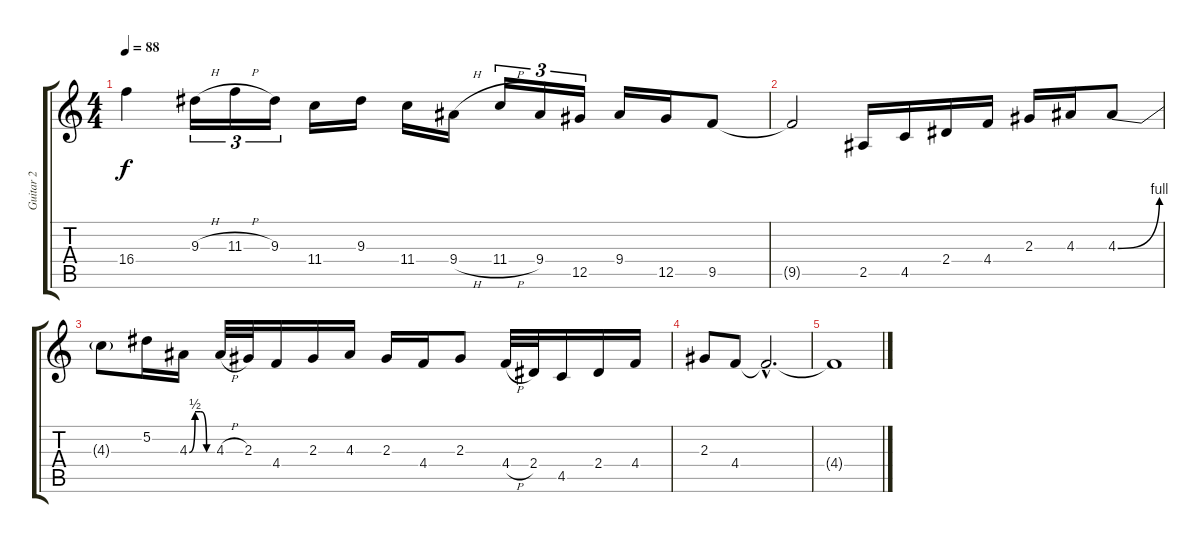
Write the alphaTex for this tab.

\track ("Guitar 2" "Guitar 2") {instrument distortionguitar}
\staff {score tabs}
\tuning (Eb4 Bb3 Gb3 Db3 Ab2 Db2) {hide}
\ts (4 4)
\tempo 88
\clef g2
\ks c
16.4.4{dy f} 9.3{h}.16{tu (3 2)} 11.3{h}.16{tu (3 2)} 9.3.16{tu (3 2)} 11.4.16 9.3.16 11.4.16 9.4{h}.16 11.4{h}.16{tu (3 2)} 9.4.16{tu (3 2)} 12.5.16{tu (3 2)} 9.4.16 12.5.16 9.5.8 |
9.5{t}.2 2.5.16 4.5.16 2.4.16 4.4.16 2.3.16 4.3.16 4.3{be (bend 0 0 60 4)}.8 |
4.3{t}.8 5.2.16 4.3{be (custom 0 0 15 2 30 2 45 0 60 0)}.16 4.3{h}.32 2.3.32 4.4.16 2.3.16 4.3.16 2.3.16 4.4.16 2.3.8 4.4{h}.32 2.4.32 4.5.16 2.4.16 4.4.16 |
2.3.8 4.4.8 4.4{hac t}.2{d} |
4.4{t}.1
